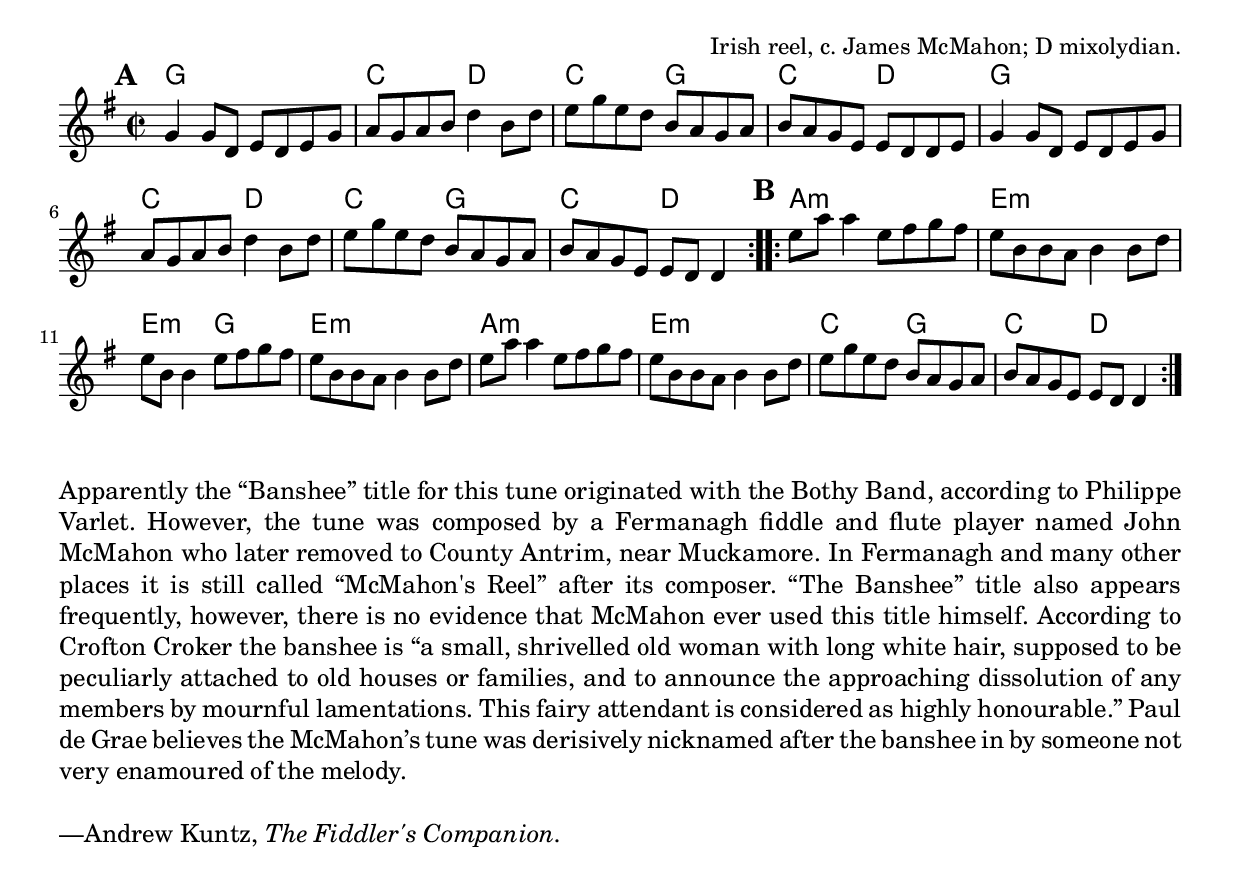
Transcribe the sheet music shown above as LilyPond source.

\version "2.18.2"
\include "util.ly"

\tocItem \markup "The Banshee"

\score {
  <<
    \relative g' {
      \time 2/2
      \key d \mixolydian

      \repeat volta 2 {
        \mark \default
        g4 g8 d e d e g |
        a8 g a b d4 b8 d |
        e8 g e d b a g a |
        b8 a g e e d d e |

        g4 g8 d e d e g |
        a8 g a b d4 b8 d |
        e8 g e d b a g a |
        b8 a g e e d d4 |
      }

      \repeat volta 2 {
        \mark \default
        e'8 a a4 e8 fis g fis |
        e8 b b a b4 b8 d |
        e8 b b4 e8 fis g fis |
        e8 b b a b4 b8 d |

        e8 a a4 e8 fis g fis |
        e8 b b a b4 b8 d |
        e8 g e d b a g a |
        b a g e e d d4 |
      }
    }

    \chords {
      \time 2/2
      \set chordChanges = ##t
      \transpose c' c {
        \repeat volta 2 {
          g1 | c2 d2 | c2 g2 | c2 d2 |
          g1 | c2 d2 | c2 g2 | c2 d2 |
        }
        \repeat volta 2 {
          a1:m | e1:m | e2:m g | e1:m |
          a1:m | e1:m | c2 g2 | c2 d2 |
        }
      }
    }
  >>

  \header {
    title = "The Banshee"
    opus = "Irish reel, c. James McMahon; D mixolydian."
  }

  \layout{ indent = 0 }
  \midi{ \tempo 4 = 220 }
}

\markuplist {
  \paragraph {
    Apparently the “Banshee” title for this tune originated with the Bothy Band,
    according to Philippe Varlet. However, the tune was composed by a Fermanagh
    fiddle and flute player named John McMahon who later removed to County Antrim,
    near Muckamore. In Fermanagh and many other places it is still called
    “McMahon's Reel” after its composer. “The Banshee” title also appears
    frequently, however, there is no evidence that McMahon ever used this title
    himself. According to Crofton Croker the banshee is “a small, shrivelled old
    woman with long white hair, supposed to be peculiarly attached to old houses
    or families, and to announce the approaching dissolution of any members by
    mournful lamentations.  This fairy attendant is considered as highly honourable.”
    Paul de Grae believes the McMahon’s tune was derisively nicknamed after the
    banshee in by someone not very enamoured of the melody.
  }
  \paragraph {
    —Andrew Kuntz, \italic{The Fiddler's Companion.}
  }
}